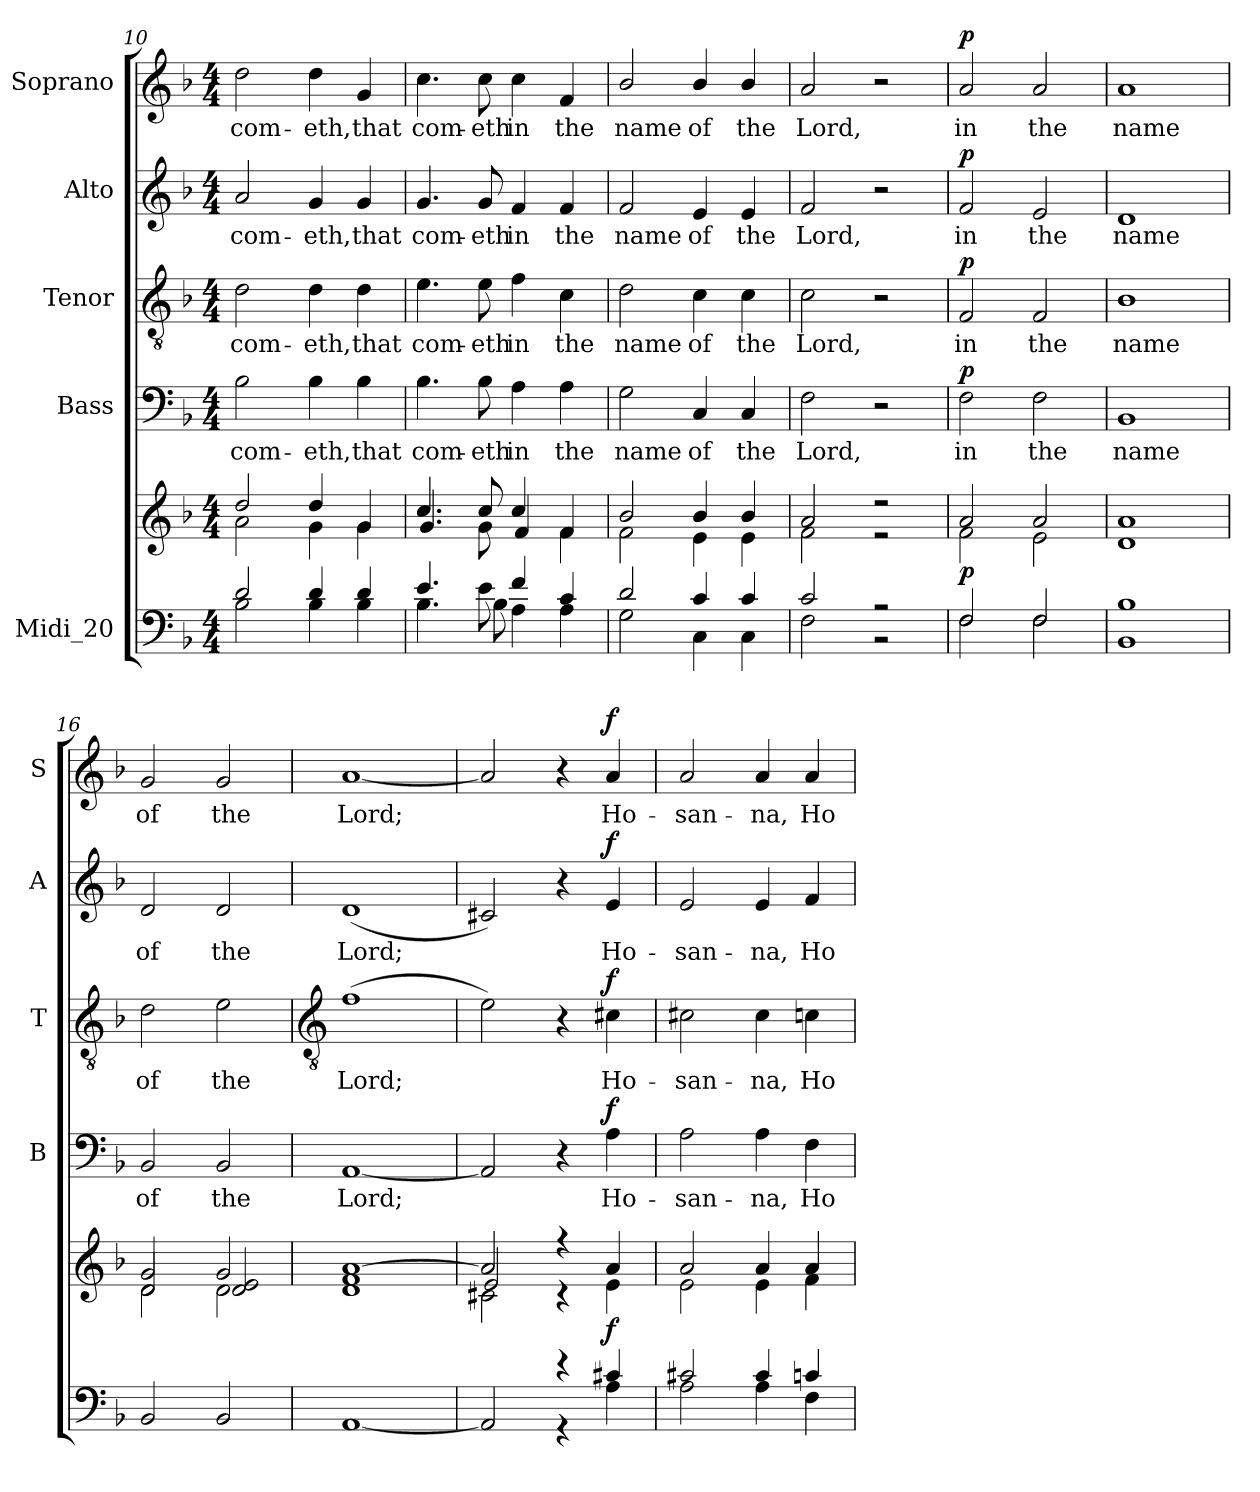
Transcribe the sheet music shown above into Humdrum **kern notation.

**kern	**kern	**dynam	**kern	**text	**dynam	**kern	**text	**dynam	**kern	**text	**dynam	**kern	**text	**dynam
*part5	*part5	*part5	*part4	*part4	*part4	*part3	*part3	*part3	*part2	*part2	*part2	*part1	*part1	*part1
*staff6	*staff5	*staff5/6	*staff4	*staff4	*staff4	*staff3	*staff3	*staff3	*staff2	*staff2	*staff2	*staff1	*staff1	*staff1
*I"Midi_20	*	*	*I"Bass	*	*	*I"Tenor	*	*	*I"Alto	*	*	*I"Soprano	*	*
*	*	*	*I'B	*	*	*I'T	*	*	*I'A	*	*	*I'S	*	*
*clefF4	*clefG2	*	*clefF4	*	*	*clefGv2	*	*	*clefG2	*	*	*clefG2	*	*
*k[b-]	*k[b-]	*	*k[b-]	*	*	*k[b-]	*	*	*k[b-]	*	*	*k[b-]	*	*
*F:	*F:	*	*F:	*	*	*F:	*	*	*F:	*	*	*F:	*	*
*M4/4	*M4/4	*	*M4/4	*	*	*M4/4	*	*	*M4/4	*	*	*M4/4	*	*
=10	=10	=10	=10	=10	=10	=10	=10	=10	=10	=10	=10	=10	=10	=10
*^	*^	*	*	*	*	*	*	*	*	*	*	*	*	*
!	!	!	!	!	!	!LO:LY:b	!	!	!LO:LY:b	!	!	!LO:LY:b	!	!	!LO:LY:b	!
2d	2B-	2dd	2a\	.	2B-	com-	.	2d	com-	.	2a	com-	.	2dd	com-	.
!	!	!	!	!	!	!LO:LY:b	!	!	!LO:LY:b	!	!	!LO:LY:b	!	!	!LO:LY:b	!
4d	4B-	4dd	4g\	.	4B-	-eth,	.	4d	-eth,	.	4g	-eth,	.	4dd	-eth,	.
!	!	!	!	!	!	!LO:LY:b	!	!	!LO:LY:b	!	!	!LO:LY:b	!	!	!LO:LY:b	!
4d	4B-	4g	4g	.	4B-	that	.	4d	that	.	4g	that	.	4g	that	.
=11	=11	=11	=11	=11	=11	=11	=11	=11	=11	=11	=11	=11	=11	=11	=11	=11
!	!	!	!	!	!	!LO:LY:b	!	!	!LO:LY:b	!	!	!LO:LY:b	!	!	!LO:LY:b	!
4.e	4.B-	4.cc/	4.g/	.	4.B-	com-	.	4.e	com-	.	4.g	com-	.	4.cc	com-	.
!	!	!	!	!	!	!LO:LY:b	!	!	!LO:LY:b	!	!	!LO:LY:b	!	!	!LO:LY:b	!
8e\	8B-	8cc/	8g	.	8B-	-eth	.	8e	-eth	.	8g	-eth	.	8cc	-eth	.
!	!	!	!	!	!	!LO:LY:b	!	!	!LO:LY:b	!	!	!LO:LY:b	!	!	!LO:LY:b	!
4f	4A	4cc/	4f/	.	4A	in	.	4f	in	.	4f	in	.	4cc	in	.
!	!	!	!	!	!	!LO:LY:b	!	!	!LO:LY:b	!	!	!LO:LY:b	!	!	!LO:LY:b	!
4c	4A	4f	4f	.	4A	the	.	4c	the	.	4f	the	.	4f	the	.
=12	=12	=12	=12	=12	=12	=12	=12	=12	=12	=12	=12	=12	=12	=12	=12	=12
!	!	!	!	!	!	!LO:LY:b	!	!	!LO:LY:b	!	!	!LO:LY:b	!	!	!LO:LY:b	!
2d	2G	2b-/	2f	.	2G	name	.	2d	name	.	2f	name	.	2b-/	name	.
!	!	!	!	!	!	!LO:LY:b	!	!	!LO:LY:b	!	!	!LO:LY:b	!	!	!LO:LY:b	!
4c	4C\	4b-/	4e	.	4C	of	.	4c	of	.	4e	of	.	4b-/	of	.
!	!	!	!	!	!	!LO:LY:b	!	!	!LO:LY:b	!	!	!LO:LY:b	!	!	!LO:LY:b	!
4c	4C\	4b-/	4e	.	4C	the	.	4c	the	.	4e	the	.	4b-/	the	.
=13	=13	=13	=13	=13	=13	=13	=13	=13	=13	=13	=13	=13	=13	=13	=13	=13
!	!	!	!	!	!	!LO:LY:b	!	!	!LO:LY:b	!	!	!LO:LY:b	!	!	!LO:LY:b	!
2c	2F	2a	2f	.	2F	Lord,	.	2c	Lord,	.	2f	Lord,	.	2a	Lord,	.
2r	2r	2r	2r	.	2r	.	.	2r	.	.	2r	.	.	2r	.	.
=14	=14	=14	=14	=14	=14	=14	=14	=14	=14	=14	=14	=14	=14	=14	=14	=14
!	!	!	!	!LO:DY:b	!	!LO:LY:b	!LO:DY:b	!	!LO:LY:b	!LO:DY:b	!	!LO:LY:b	!LO:DY:b	!	!LO:LY:b	!LO:DY:b
2F	2F	2a	2f	p	2F	in	p	2F	in	p	2f	in	p	2a	in	p
!	!	!	!	!	!	!LO:LY:b	!	!	!LO:LY:b	!	!	!LO:LY:b	!	!	!LO:LY:b	!
2F	2F	2a	2e	.	2F	the	.	2F	the	.	2e	the	.	2a	the	.
=15	=15	=15	=15	=15	=15	=15	=15	=15	=15	=15	=15	=15	=15	=15	=15	=15
!	!	!	!	!	!	!LO:LY:b	!	!	!LO:LY:b	!	!	!LO:LY:b	!	!	!LO:LY:b	!
1B-	1BB-	1a	1d	.	1BB-	name	.	1B-	name	.	1d	name	.	1a	name	.
=16	=16	=16	=16	=16	=16	=16	=16	=16	=16	=16	=16	=16	=16	=16	=16	=16
*	*	*	*^	*	*	*	*	*	*	*	*	*	*	*	*	*
!	!	!	!	!	!	!	!LO:LY:b	!	!	!LO:LY:b	!	!	!LO:LY:b	!	!	!LO:LY:b	!
*v	*v	*	*	*	*	*	*	*	*	*	*	*	*	*	*	*	*
2BB-	2g	2d	2d/	.	2BB-	of	.	2d	of	.	2d	of	.	2g	of	.
!	!	!	!	!	!	!LO:LY:b	!	!	!LO:LY:b	!	!	!LO:LY:b	!	!	!LO:LY:b	!
2BB-	2g	2d	2d/ 2e/	.	2BB-	the	.	2e	the	.	2d	the	.	2g	the	.
!!LO:LB:g=z
=17	=17	=17	=17	=17	=17	=17	=17	=17	=17	=17	=17	=17	=17	=17	=17	=17
*	*	*	*	*	*	*	*	*clefGv2	*	*	*	*	*	*	*	*
!	!	!	!	!	!	!LO:LY:b	!	!	!LO:LY:b	!	!	!LO:LY:b	!	!	!LO:LY:b	!
[1AA	[1a	1d	1f/	.	[1AA	Lord;	.	(>1f	Lord;	.	(<1d	Lord;	.	[1a	Lord;	.
=18	=18	=18	=18	=18	=18	=18	=18	=18	=18	=18	=18	=18	=18	=18	=18	=18
*^	*	*	*	*	*	*	*	*	*	*	*	*	*	*	*	*
2ryy	2AA]	2a]	2c#X	2e/	.	2AA]	.	.	2e)	.	.	2c#X)	.	.	2a]	.	.
4r	4r	4r	4r	2ryy	.	4r	.	.	4r	.	.	4r	.	.	4r	.	.
!	!	!	!	!	!LO:DY:b	!	!LO:LY:b	!LO:DY:b	!	!LO:LY:b	!LO:DY:b	!	!LO:LY:b	!LO:DY:b	!	!LO:LY:b	!LO:DY:b
4c#X	4A	4a	4e	.	f	4A	Ho-	f	4c#X	Ho-	f	4e	Ho-	f	4a	Ho-	f
*	*	*	*v	*v	*	*	*	*	*	*	*	*	*	*	*	*	*
=19	=19	=19	=19	=19	=19	=19	=19	=19	=19	=19	=19	=19	=19	=19	=19	=19
!	!	!	!	!	!	!LO:LY:b	!	!	!LO:LY:b	!	!	!LO:LY:b	!	!	!LO:LY:b	!
2c#X	2A	2a	2e	.	2A	-san-	.	2c#X	-san-	.	2e	-san-	.	2a	-san-	.
!	!	!	!	!	!	!LO:LY:b	!	!	!LO:LY:b	!	!	!LO:LY:b	!	!	!LO:LY:b	!
4c#	4A	4a	4e	.	4A	-na,	.	4c#	-na,	.	4e	-na,	.	4a	-na,	.
!	!	!	!	!	!	!LO:LY:b	!	!	!LO:LY:b	!	!	!LO:LY:b	!	!	!LO:LY:b	!
4cn	4F	4a	4f	.	4F	Ho-	.	4cn	Ho-	.	4f	Ho-	.	4a	Ho-	.
*v	*v	*	*	*	*	*	*	*	*	*	*	*	*	*	*	*
*	*v	*v	*	*	*	*	*	*	*	*	*	*	*	*	*
=	=	=	=	=	=	=	=	=	=	=	=	=	=	=
*-	*-	*-	*-	*-	*-	*-	*-	*-	*-	*-	*-	*-	*-	*-
